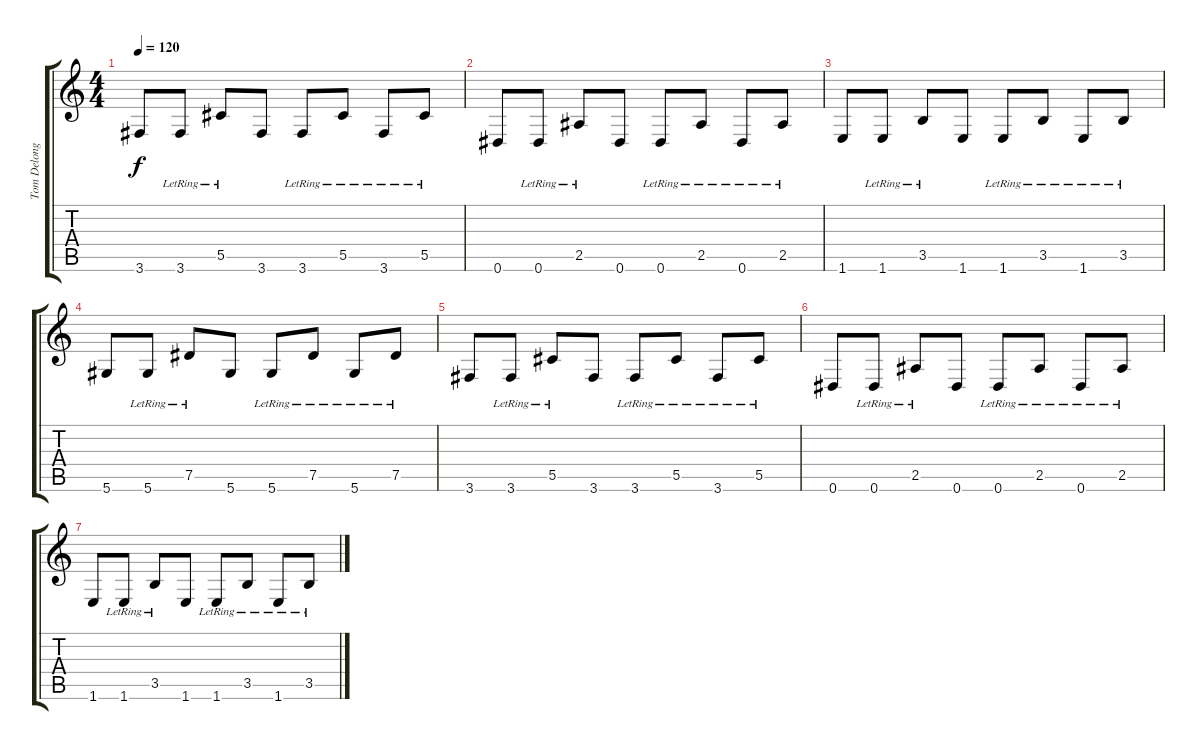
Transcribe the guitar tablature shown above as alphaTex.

\track ("Tom Delonge" "Tom Delong") {instrument distortionguitar}
\staff {score tabs}
\tuning (Eb4 Bb3 Gb3 Db3 Ab2 Eb2) {hide}
\ts (4 4)
\tempo 120
\clef g2
\ks c
3.6.8{dy f} 3.6{lr}.8 5.5{lr}.8 3.6.8 3.6{lr}.8 5.5{lr}.8 3.6{lr}.8 5.5{lr}.8 |
0.6.8 0.6{lr}.8 2.5{lr}.8 0.6.8 0.6{lr}.8 2.5{lr}.8 0.6{lr}.8 2.5{lr}.8 |
1.6.8 1.6{lr}.8 3.5{lr}.8 1.6.8 1.6{lr}.8 3.5{lr}.8 1.6{lr}.8 3.5{lr}.8 |
5.6.8{volume 14 instrument electricguitarclean} 5.6{lr}.8 7.5{lr}.8 5.6.8 5.6{lr}.8 7.5{lr}.8 5.6{lr}.8 7.5{lr}.8 |
3.6.8 3.6{lr}.8 5.5{lr}.8 3.6.8 3.6{lr}.8 5.5{lr}.8 3.6{lr}.8 5.5{lr}.8 |
0.6.8 0.6{lr}.8 2.5{lr}.8 0.6.8 0.6{lr}.8 2.5{lr}.8 0.6{lr}.8 2.5{lr}.8 |
1.6.8 1.6{lr}.8 3.5{lr}.8 1.6.8 1.6{lr}.8 3.5{lr}.8 1.6{lr}.8 3.5{lr}.8
